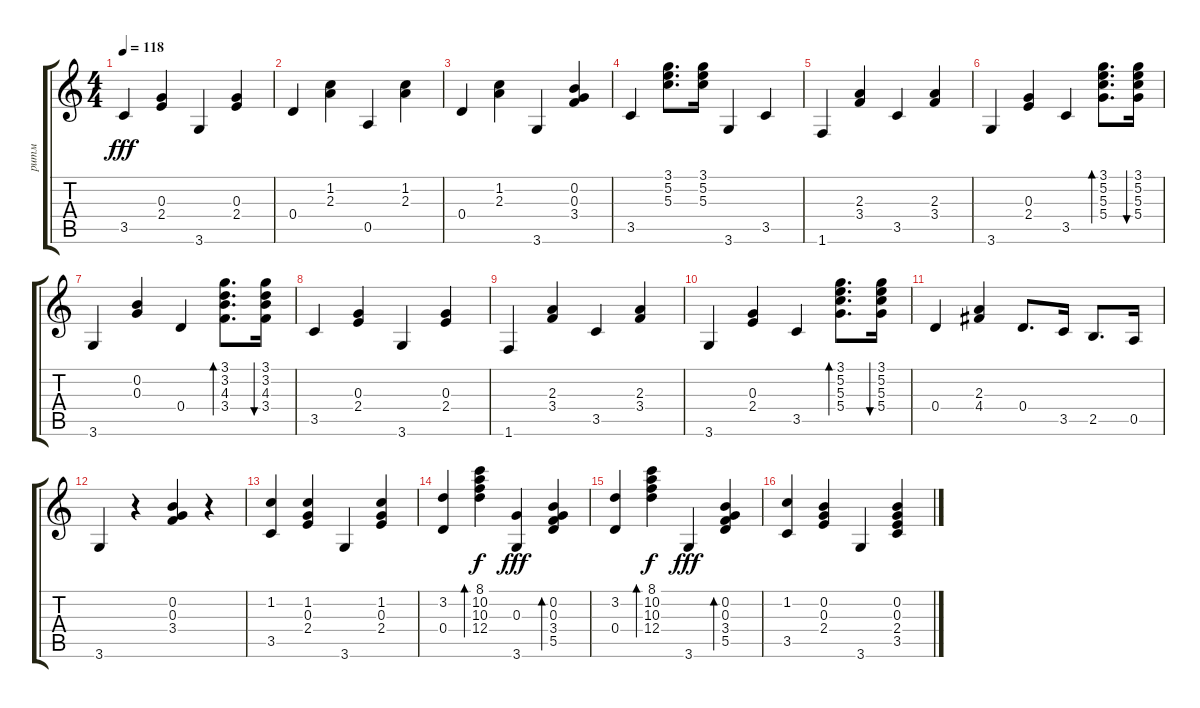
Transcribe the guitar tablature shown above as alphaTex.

\track ("ритм" "ритм") {instrument electricguitarjazz}
\staff {score tabs}
\tuning (E4 B3 G3 D3 A2 E2) {hide}
\ts (4 4)
\tempo 118
\clef g2
\ks c
3.5.4{dy fff} (0.3 2.4).4 3.6.4 (0.3 2.4).4 |
0.4.4 (1.2 2.3).4 0.5.4 (1.2 2.3).4 |
0.4.4 (1.2 2.3).4 3.6.4 (0.2 0.3 3.4).4 |
3.5.4 (3.1 5.2 5.3).8{d} (3.1 5.2 5.3).16 3.6.4 3.5.4 |
1.6.4 (2.3 3.4).4 3.5.4 (2.3 3.4).4 |
3.6.4 (0.3 2.4).4 3.5.4 (3.1 5.2 5.3 5.4).8{d bd 30} (3.1 5.2 5.3 5.4).16{bu 30} |
3.6.4 (0.2 0.3).4 0.4.4 (3.1 3.2 4.3 3.4).8{d bd 30} (3.1 3.2 4.3 3.4).16{bu 30} |
3.5.4 (0.3 2.4).4 3.6.4 (0.3 2.4).4 |
1.6.4 (2.3 3.4).4 3.5.4 (2.3 3.4).4 |
3.6.4 (0.3 2.4).4 3.5.4 (3.1 5.2 5.3 5.4).8{d bd 30} (3.1 5.2 5.3 5.4).16{bu 30} |
0.4.4 (2.3 4.4).4 0.4.8{d} 3.5.16 2.5.8{d} 0.5.16 |
3.6.4 r.4 (0.2 0.3 3.4).4 r.4 |
(1.2 3.5).4 (1.2 0.3 2.4).4 3.6.4 (1.2 0.3 2.4).4 |
(3.2 0.4).4 (8.1 10.2 10.3 12.4).4{bd 30 dy f} (0.3 3.6).4{dy fff} (0.2 0.3 3.4 5.5).4{bd 30} |
(3.2 0.4).4 (8.1 10.2 10.3 12.4).4{bd 30 dy f} 3.6.4{dy fff} (0.2 0.3 3.4 5.5).4{bd 30} |
(1.2 3.5).4 (0.2 0.3 2.4).4 3.6.4 (0.2 0.3 2.4 3.5).4
